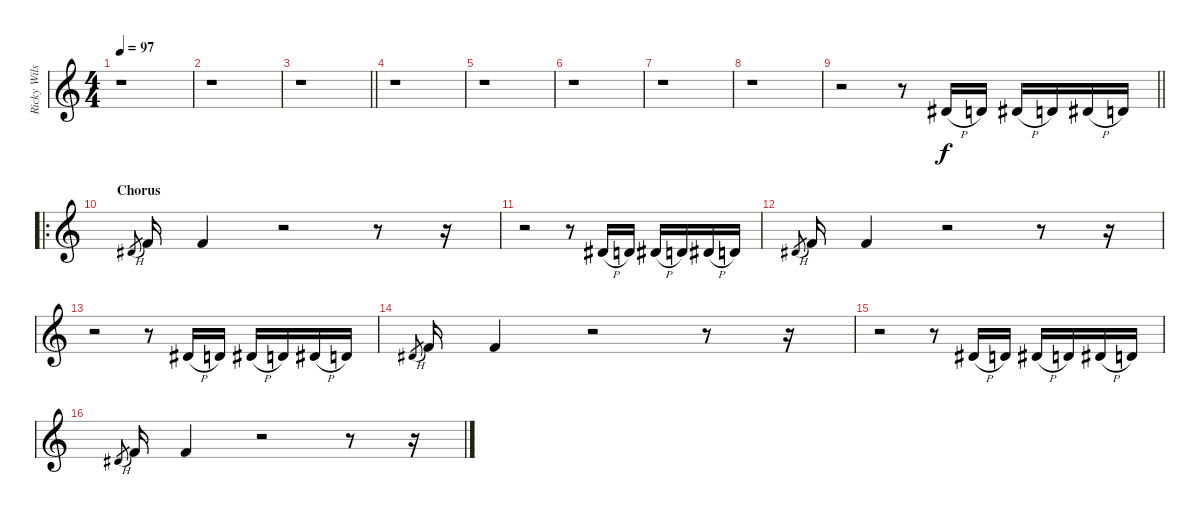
\track ("Ricky Wilson's vocals" "Ricky Wils") {instrument altosax}
\staff {score}
\tuning (E4 B3 G3 D3 A2 E2) {hide}
\ts (4 4)
\tempo 97
\clef g2
\ks c
r.1{dy f} |
r.1 |
\barLineRight lightlight
r.1 |
r.1 |
r.1 |
r.1 |
r.1 |
r.1 |
\barLineRight lightlight
r.2 r.8 4.2{h}.16 3.2.16 4.2{h}.16 3.2.16 4.2{h}.16 3.2.16 |
\ro
\section ("" "Chorus")
4.2{h}.8{gr} 6.2.16 6.2.4 r.2 r.8 r.16 |
r.2 r.8 4.2{h}.16 3.2.16 4.2{h}.16 3.2.16 4.2{h}.16 3.2.16 |
4.2{h}.8{gr} 6.2.16 6.2.4 r.2 r.8 r.16 |
r.2 r.8 4.2{h}.16 3.2.16 4.2{h}.16 3.2.16 4.2{h}.16 3.2.16 |
4.2{h}.8{gr} 6.2.16 6.2.4 r.2 r.8 r.16 |
r.2 r.8 4.2{h}.16 3.2.16 4.2{h}.16 3.2.16 4.2{h}.16 3.2.16 |
4.2{h}.8{gr} 6.2.16 6.2.4 r.2 r.8 r.16
